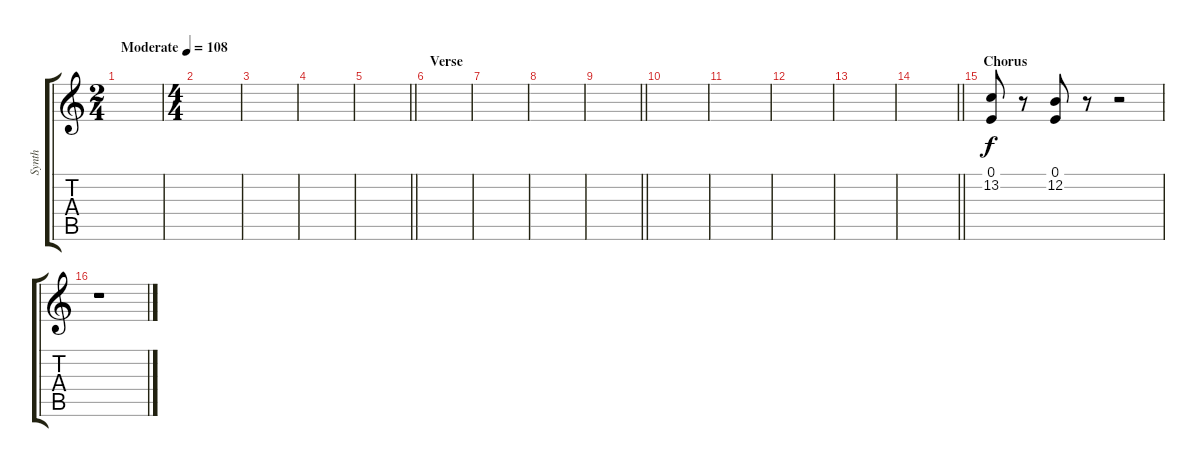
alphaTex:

\track ("Synth" "Synth") {instrument brasssection}
\staff {score tabs}
\tuning (E4 B3 G3 D3 A2 E2) {hide}
\ts (2 4)
\tempo (108 "Moderate")
\clef g2
\ks c
|
\ts (4 4)
|
|
|
\barLineRight lightlight
|
\section ("" "Verse")
|
|
|
\barLineRight lightlight
|
|
|
|
|
\barLineRight lightlight
|
\section ("" "Chorus")
(0.1 13.2).8 r.8 (0.1 12.2).8 r.8 r.2 |
r.1
